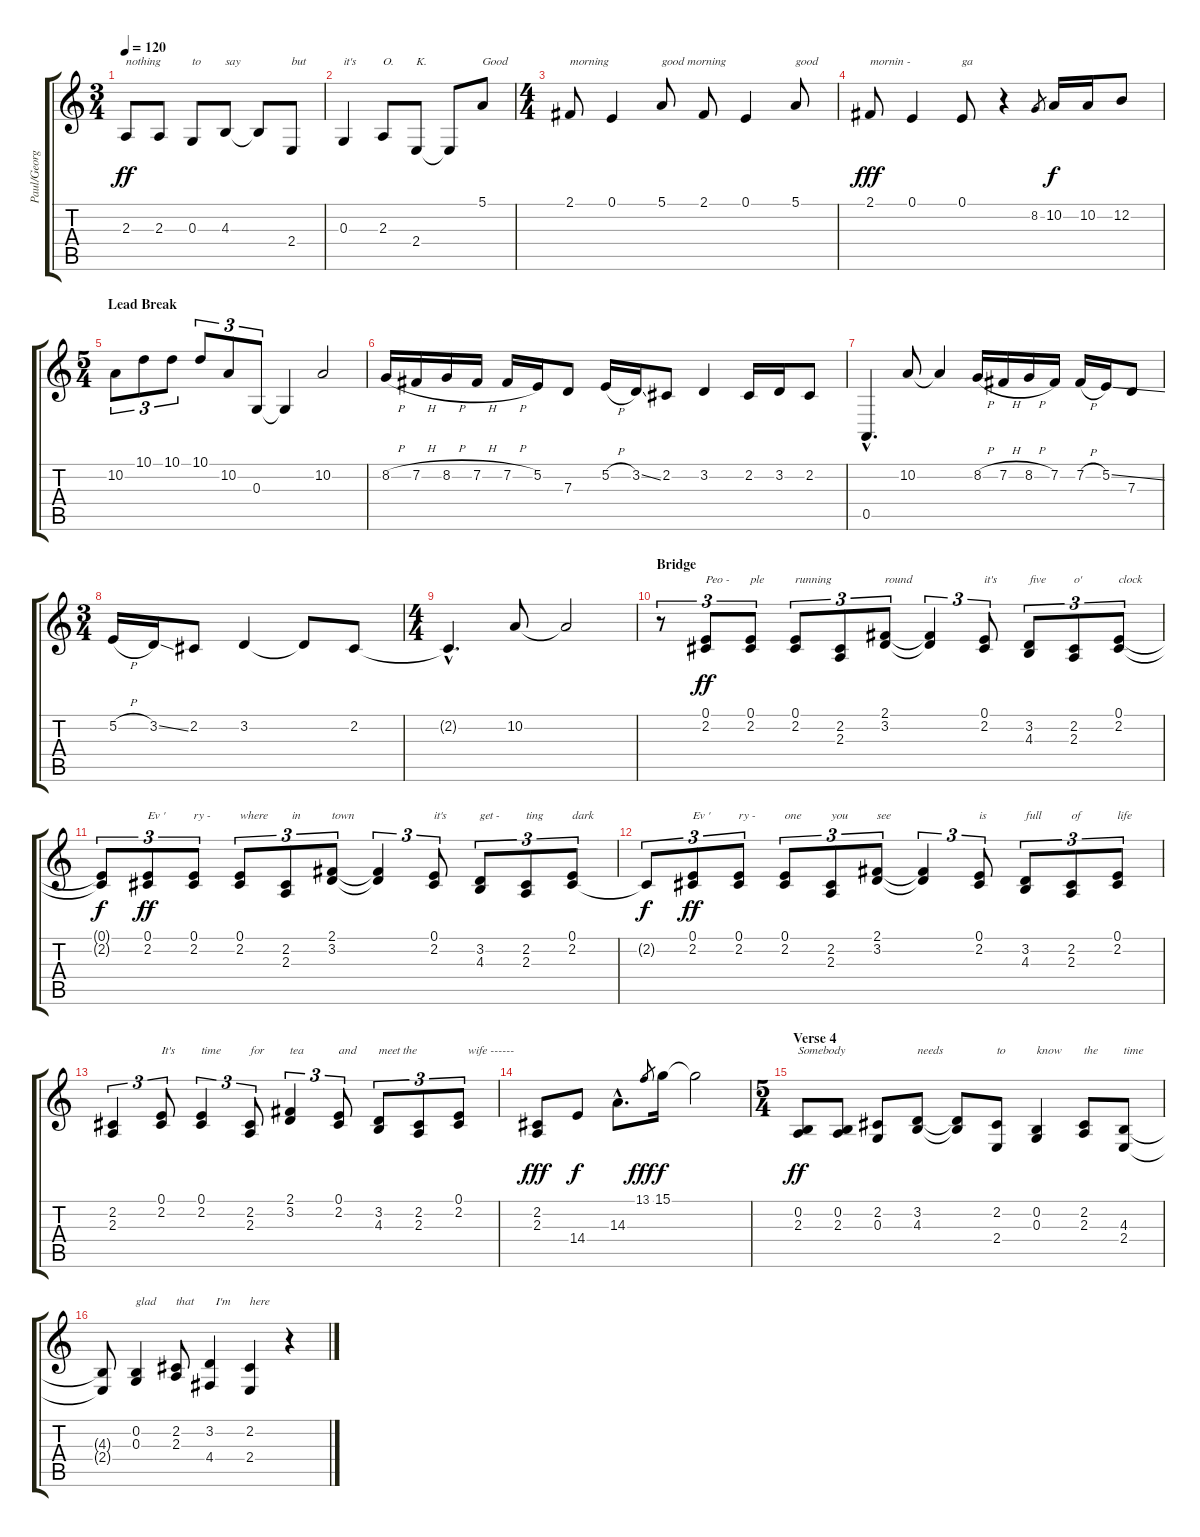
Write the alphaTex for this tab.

\track ("Paul/George" "Paul/Georg") {instrument clarinet}
\staff {score tabs}
\tuning (E4 B3 G3 D3 A2 E2) {hide}
\ts (3 4)
\tempo 120
\clef g2
\ks c
2.3.8{txt "nothing" dy ff} 2.3.8 0.3.8{txt "to"} 4.3.8{txt "say"} 4.3{t}.8 2.4.8{txt "but"} |
0.3.4{txt "it's"} 2.3.8{txt "O."} 2.4.8{txt "K."} 2.4{t}.8 5.1.8{txt "Good" balance 13} |
\ts (4 4)
2.1.8{txt "morning"} 0.1.4 5.1.8{txt "good morning"} 2.1.8 0.1.4 5.1.8{txt "good"} |
2.1.8{txt "mornin -" dy fff} 0.1.4 0.1.8{txt "ga"} r.4 8.2.8{gr} 10.2.16{dy f volume 16 balance 7 instrument overdrivenguitar} 10.2.16 12.2.8 |
\ts (5 4)
\section ("" "Lead Break")
10.2.8{tu (3 2)} 10.1.8{tu (3 2)} 10.1.8{tu (3 2)} 10.1.8{tu (3 2)} 10.2.8{tu (3 2)} 0.3.8{tu (3 2)} 0.3{t}.4 10.2.2 |
8.2{h}.16 7.2{h}.16 8.2{h}.16 7.2{h}.16 7.2{h}.16 5.2.16 7.3.8 5.2{h}.16 3.2{ss}.16 2.2.8 3.2.4 2.2.16 3.2.16 2.2.8 |
0.5{hac}.4{d} 10.2.8 10.2{t}.4 8.2{h}.16 7.2{h}.16 8.2{h}.16 7.2.16 7.2{h}.16 5.2{ss}.16 7.3.8 |
\ts (3 4)
5.2{h}.16 3.2{ss}.16 2.2.8 3.2.4 3.2{t}.8 2.2.8 |
\ts (4 4)
2.2{hac t}.4{d} 10.2.8 10.2{t}.2 |
\section ("" "Bridge")
r.8{tu (3 2) instrument clarinet} (0.1 2.2).8{tu (3 2) txt "Peo -" dy ff} (0.1 2.2).8{tu (3 2) txt "ple"} (0.1 2.2).8{tu (3 2) txt "running"} (2.2 2.3).8{tu (3 2) txt " "} (2.1 3.2).8{tu (3 2) txt "round"} (2.1{t} 3.2{t}).4{tu (3 2)} (0.1 2.2).8{tu (3 2) txt "it's"} (3.2 4.3).8{tu (3 2) txt "five"} (2.2 2.3).8{tu (3 2) txt "o' "} (0.1 2.2).8{tu (3 2) txt "clock"} |
(0.1{t} 2.2{t}).8{tu (3 2) txt " " dy f} (0.1 2.2).8{tu (3 2) txt "Ev '" dy ff} (0.1 2.2).8{tu (3 2) txt "ry -"} (0.1 2.2).8{tu (3 2) txt "where"} (2.2 2.3).8{tu (3 2) txt "  in"} (2.1 3.2).8{tu (3 2) txt "town"} (2.1{t} 3.2{t}).4{tu (3 2)} (0.1 2.2).8{tu (3 2) txt "it's"} (3.2 4.3).8{tu (3 2) txt "get -"} (2.2 2.3).8{tu (3 2) txt "ting"} (0.1 2.2).8{tu (3 2) txt "dark"} |
2.2{t}.8{tu (3 2) txt " " dy f} (0.1 2.2).8{tu (3 2) txt "Ev '" dy ff} (0.1 2.2).8{tu (3 2) txt "ry -"} (0.1 2.2).8{tu (3 2) txt "one"} (2.2 2.3).8{tu (3 2) txt "you"} (2.1 3.2).8{tu (3 2) txt "see"} (2.1{t} 3.2{t}).4{tu (3 2)} (0.1 2.2).8{tu (3 2) txt "is"} (3.2 4.3).8{tu (3 2) txt "full"} (2.2 2.3).8{tu (3 2) txt "of"} (0.1 2.2).8{tu (3 2) txt "life"} |
(2.2 2.3).4{tu (3 2) txt " "} (0.1 2.2).8{tu (3 2) txt "It's"} (0.1 2.2).4{tu (3 2) txt "time"} (2.2 2.3).8{tu (3 2) txt "for"} (2.1 3.2).4{tu (3 2) txt "tea"} (0.1 2.2).8{tu (3 2) txt "and"} (3.2 4.3).8{tu (3 2) txt "meet the"} (2.2 2.3).8{tu (3 2) txt " "} (0.1 2.2).8{tu (3 2) txt "   wife ------"} |
(2.2 2.3).8{dy fff} 14.4.8{dy f volume 16 instrument overdrivenguitar} 14.3{hac}.8{d} 13.1.8{gr dy fff} 15.1.16{dy f} 15.1{t}.2 |
\ts (5 4)
\section ("" "Verse 4")
(0.2 2.3).8{txt "Somebody " dy ff balance 9} (0.2 2.3).8{txt " "} (2.2 0.3).8{txt " "} (3.2 4.3).8{txt "needs"} (3.2{t} 4.3{t}).8 (2.2 2.4).8{txt "to"} (0.2 0.3).4{txt "know"} (2.2 2.3).8{txt "the"} (4.3 2.4).8{txt "time"} |
(4.3{t} 2.4{t}).8 (0.2 0.3).4{txt "glad"} (2.2 2.3).8{txt "that"} (3.2 4.4).4{txt "  I'm"} (2.2 2.4).4{txt "here"} r.4
